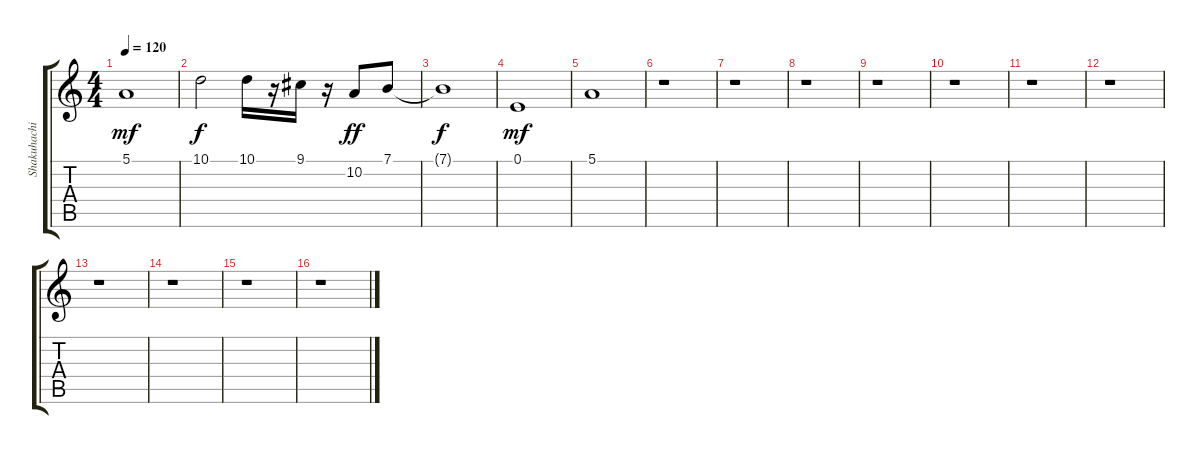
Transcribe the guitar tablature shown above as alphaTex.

\track ("Shakuhachi" "Shakuhachi") {instrument shakuhachi}
\staff {score tabs}
\tuning (E4 B3 G3 D3 A2 E2) {hide}
\ts (4 4)
\tempo 120
\clef g2
\ks c
5.1.1{dy mf} |
10.1.2{dy f} 10.1.16 r.16 9.1.16 r.16 10.2.8{dy ff} 7.1.8 |
7.1{t}.1{dy f} |
0.1.1{dy mf} |
5.1.1 |
r.1 |
r.1 |
r.1 |
r.1 |
r.1 |
r.1 |
r.1 |
r.1 |
r.1 |
r.1 |
r.1
